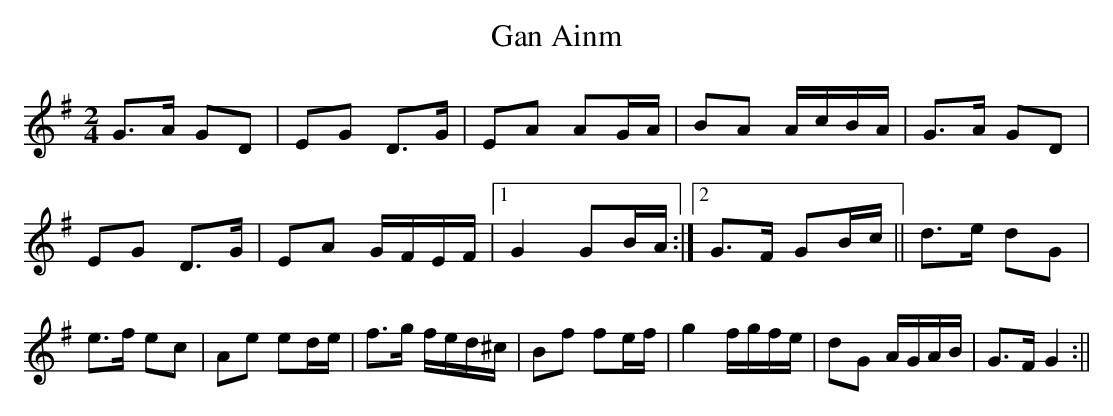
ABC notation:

X:1
T:Gan Ainm
M:2/4
L:1/16
K:G
G3A G2D2|E2G2 D3G|E2A2 A2GA|B2A2 AcBA|\
G3A G2D2|E2G2 D3G|E2A2 GFEF|1 G4 G2BA:|2 G3F G2Bc||\
d3e d2G2|e3f e2c2|A2e2 e2de|f3g fed^c|\
B2f2 f2ef|g4 fgfe|d2G2 AGAB|G3F G4:||
